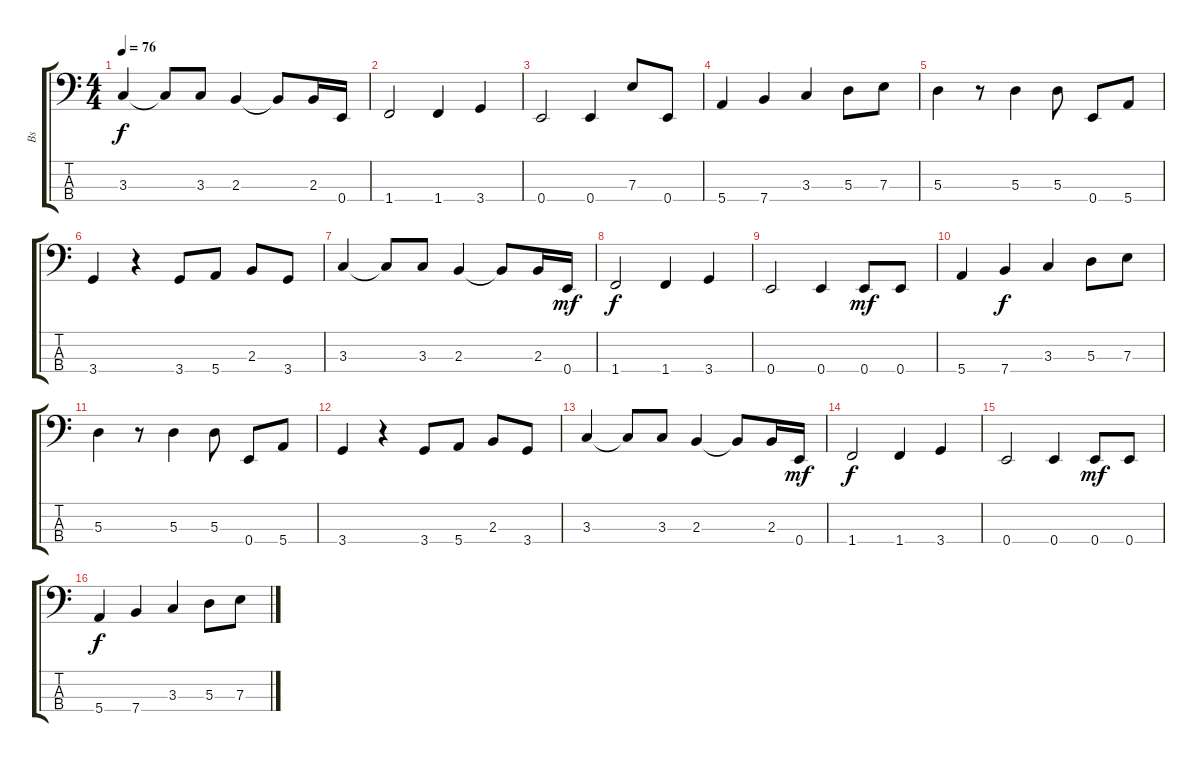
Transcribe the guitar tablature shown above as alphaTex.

\track ("Bs" "Bs") {instrument electricbassfinger}
\staff {score tabs}
\tuning (G2 D2 A1 E1) {hide}
\ts (4 4)
\tempo 76
\clef f4
\ks c
3.3.4{dy f} 3.3{t}.8 3.3.8 2.3.4 2.3{t}.8 2.3.16 0.4.16 |
1.4.2 1.4.4 3.4.4 |
0.4.2 0.4.4 7.3.8 0.4.8 |
5.4.4 7.4.4 3.3.4 5.3.8 7.3.8 |
5.3.4 r.8 5.3.4 5.3.8 0.4.8 5.4.8 |
3.4.4 r.4 3.4.8 5.4.8 2.3.8 3.4.8 |
3.3.4 3.3{t}.8 3.3.8 2.3.4 2.3{t}.8 2.3.16 0.4.16{dy mf} |
1.4.2{dy f} 1.4.4 3.4.4 |
0.4.2 0.4.4 0.4.8{dy mf} 0.4.8 |
5.4.4 7.4.4{dy f} 3.3.4 5.3.8 7.3.8 |
5.3.4 r.8 5.3.4 5.3.8 0.4.8 5.4.8 |
3.4.4 r.4 3.4.8 5.4.8 2.3.8 3.4.8 |
3.3.4 3.3{t}.8 3.3.8 2.3.4 2.3{t}.8 2.3.16 0.4.16{dy mf} |
1.4.2{dy f} 1.4.4 3.4.4 |
0.4.2 0.4.4 0.4.8{dy mf} 0.4.8 |
5.4.4{dy f} 7.4.4 3.3.4 5.3.8 7.3.8
